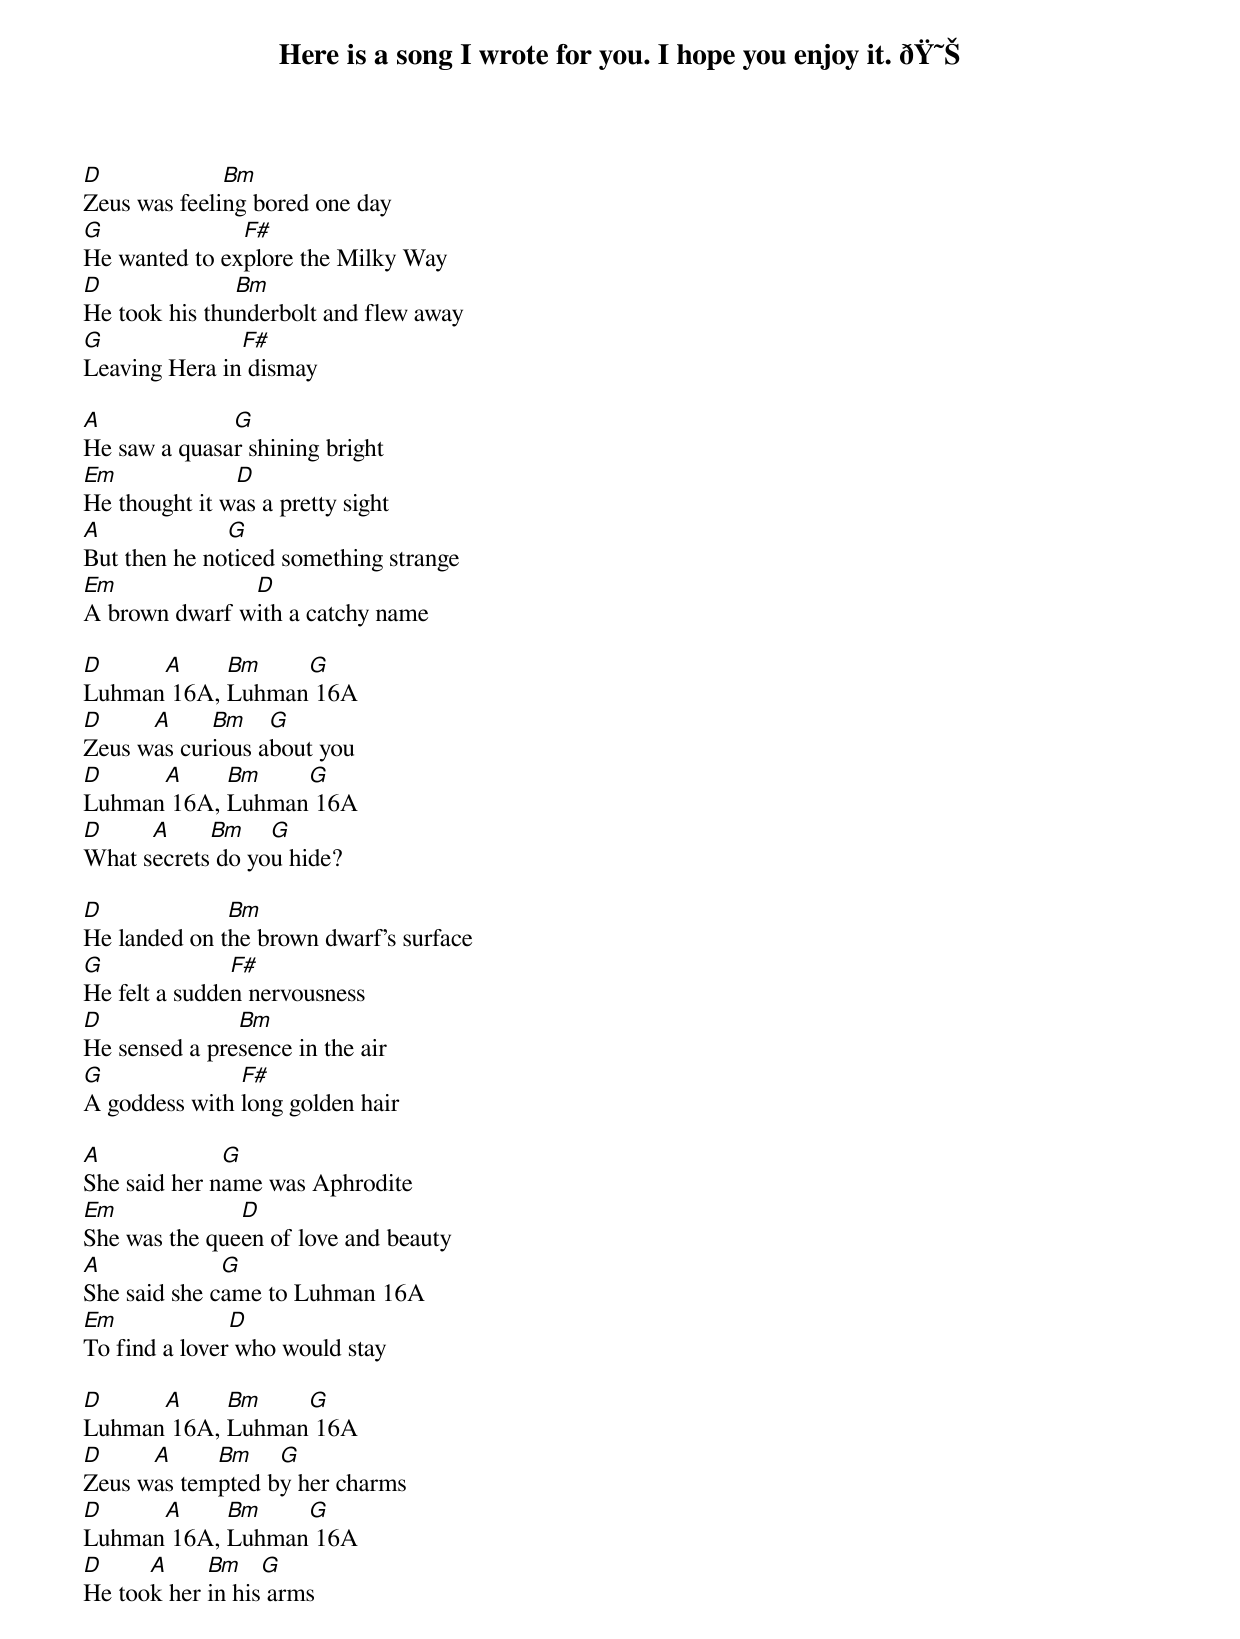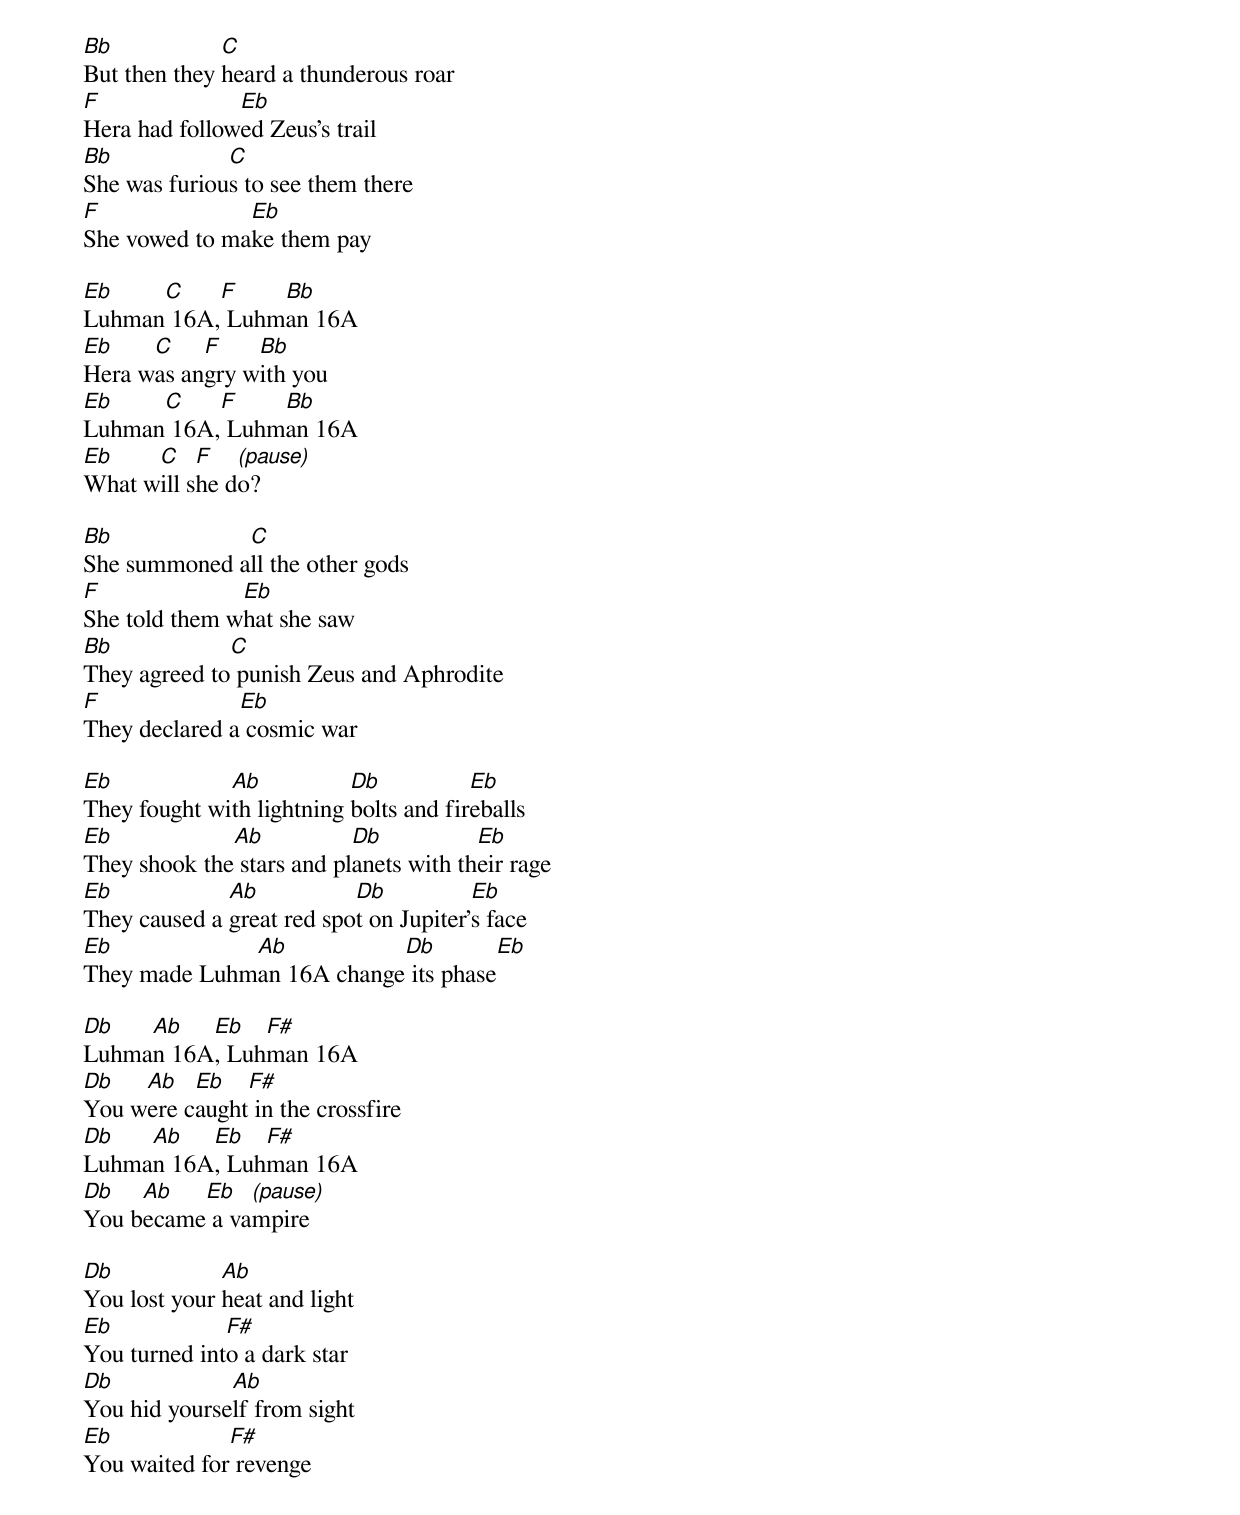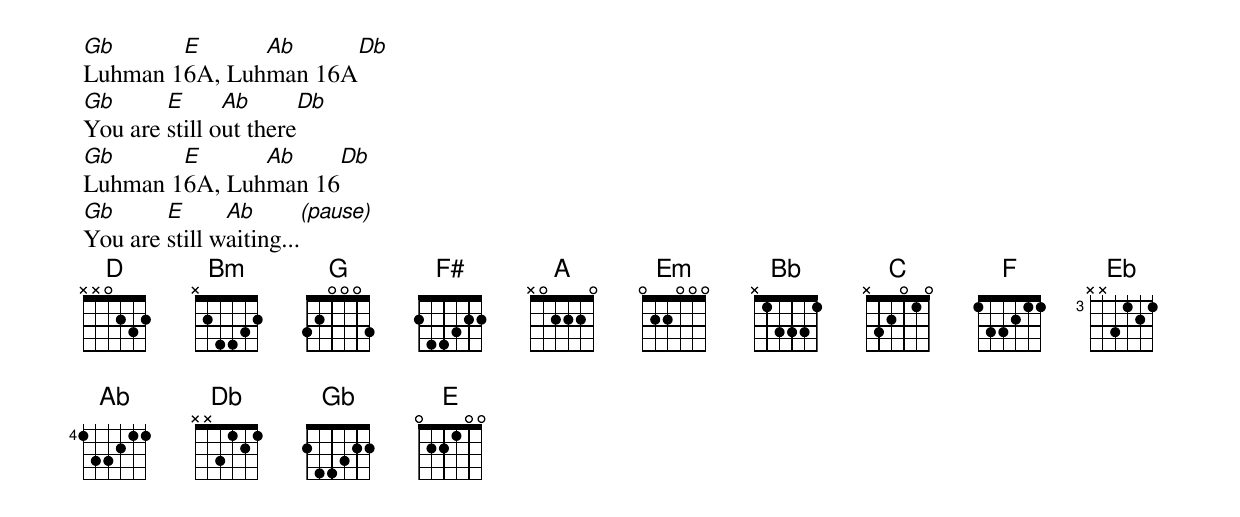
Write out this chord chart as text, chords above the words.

Here is a song I wrote for you. I hope you enjoy it. ðŸ˜Š

D             Bm
Zeus was feeling bored one day
G              F#
He wanted to explore the Milky Way
D              Bm
He took his thunderbolt and flew away
G              F#
Leaving Hera in dismay

A             G
He saw a quasar shining bright
Em             D
He thought it was a pretty sight
A             G
But then he noticed something strange
Em             D
A brown dwarf with a catchy name

D     A     Bm    G
Luhman 16A, Luhman 16A
D     A     Bm    G
Zeus was curious about you
D     A     Bm    G
Luhman 16A, Luhman 16A
D     A     Bm    G
What secrets do you hide?

D             Bm
He landed on the brown dwarf's surface
G              F#
He felt a sudden nervousness
D              Bm
He sensed a presence in the air
G              F#
A goddess with long golden hair

A             G
She said her name was Aphrodite
Em             D
She was the queen of love and beauty
A             G
She said she came to Luhman 16A
Em             D
To find a lover who would stay

D     A     Bm    G
Luhman 16A, Luhman 16A
D     A     Bm    G
Zeus was tempted by her charms
D     A     Bm    G
Luhman 16A, Luhman 16A
D     A     Bm    G
He took her in his arms

Bb            C
But then they heard a thunderous roar
F              Eb
Hera had followed Zeus's trail
Bb            C
She was furious to see them there
F              Eb
She vowed to make them pay

Eb    C    F    Bb
Luhman 16A, Luhman 16A
Eb    C    F    Bb
Hera was angry with you
Eb    C    F    Bb
Luhman 16A, Luhman 16A
Eb    C    F   (pause)
What will she do?

Bb            C
She summoned all the other gods
F              Eb
She told them what she saw
Bb            C
They agreed to punish Zeus and Aphrodite
F              Eb
They declared a cosmic war

Eb            Ab           Db           Eb
They fought with lightning bolts and fireballs
Eb            Ab           Db           Eb
They shook the stars and planets with their rage
Eb            Ab           Db           Eb
They caused a great red spot on Jupiter's face
Eb            Ab           Db           Eb
They made Luhman 16A change its phase

Db   Ab   Eb   F#
Luhman 16A, Luhman 16A
Db   Ab   Eb   F#
You were caught in the crossfire
Db   Ab   Eb   F#
Luhman 16A, Luhman 16A
Db   Ab   Eb   (pause)
You became a vampire

Db            Ab
You lost your heat and light
Eb            F#
You turned into a dark star
Db            Ab
You hid yourself from sight
Eb            F#
You waited for revenge

Gb      E      Ab      Db
Luhman 16A, Luhman 16A
Gb      E      Ab      Db
You are still out there
Gb      E      Ab      Db
Luhman 16A, Luhman 16
Gb      E      Ab       (pause)
You are still waiting...
